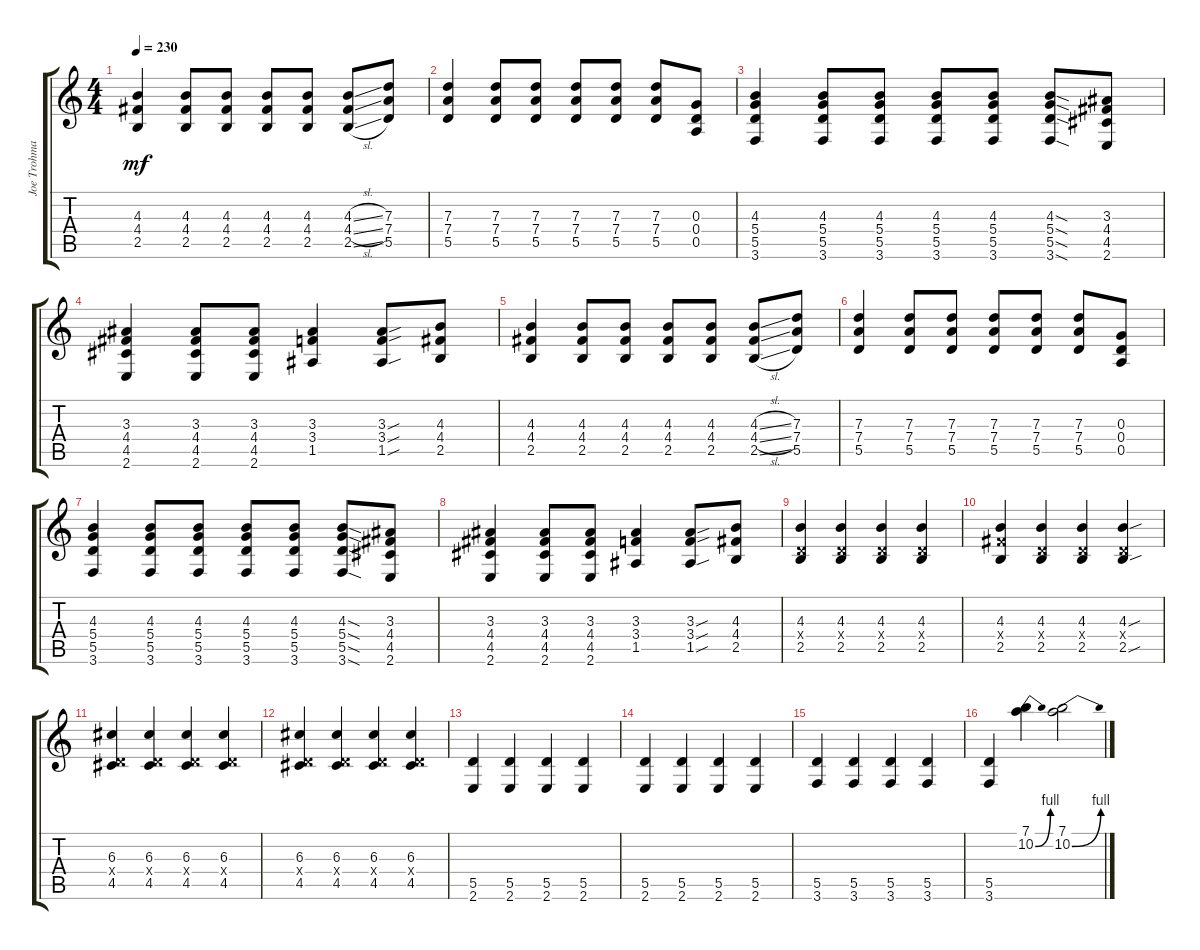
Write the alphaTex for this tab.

\track ("Joe Trohman" "Joe Trohma") {instrument distortionguitar}
\staff {score tabs}
\tuning (E4 B3 G3 D3 A2 D2) {hide}
\ts (4 4)
\tempo 230
\clef g2
\ks c
(4.3 4.4 2.5).4{dy mf} (4.3 4.4 2.5).8 (4.3 4.4 2.5).8 (4.3 4.4 2.5).8 (4.3 4.4 2.5).8 (4.3{sl} 4.4{sl} 2.5{sl}).8 (7.3 7.4 5.5).8 |
(7.3 7.4 5.5).4 (7.3 7.4 5.5).8 (7.3 7.4 5.5).8 (7.3 7.4 5.5).8 (7.3 7.4 5.5).8 (7.3 7.4 5.5).8 (0.3 0.4 0.5).8 |
(4.3 5.4 5.5 3.6).4 (4.3 5.4 5.5 3.6).8 (4.3 5.4 5.5 3.6).8 (4.3 5.4 5.5 3.6).8 (4.3 5.4 5.5 3.6).8 (4.3{sod} 5.4{sod} 5.5{sod} 3.6{sod}).8 (3.3 4.4 4.5 2.6).8 |
(3.3 4.4 4.5 2.6).4 (3.3 4.4 4.5 2.6).8 (3.3 4.4 4.5 2.6).8 (3.3 3.4 1.5).4 (3.3{sou} 3.4{sou} 1.5{sou}).8 (4.3 4.4 2.5).8 |
(4.3 4.4 2.5).4 (4.3 4.4 2.5).8 (4.3 4.4 2.5).8 (4.3 4.4 2.5).8 (4.3 4.4 2.5).8 (4.3{sl} 4.4{sl} 2.5{sl}).8 (7.3 7.4 5.5).8 |
(7.3 7.4 5.5).4 (7.3 7.4 5.5).8 (7.3 7.4 5.5).8 (7.3 7.4 5.5).8 (7.3 7.4 5.5).8 (7.3 7.4 5.5).8 (0.3 0.4 0.5).8 |
(4.3 5.4 5.5 3.6).4 (4.3 5.4 5.5 3.6).8 (4.3 5.4 5.5 3.6).8 (4.3 5.4 5.5 3.6).8 (4.3 5.4 5.5 3.6).8 (4.3{sod} 5.4{sod} 5.5{sod} 3.6{sod}).8 (3.3 4.4 4.5 2.6).8 |
(3.3 4.4 4.5 2.6).4 (3.3 4.4 4.5 2.6).8 (3.3 4.4 4.5 2.6).8 (3.3 3.4 1.5).4 (3.3{sou} 3.4{sou} 1.5{sou}).8 (4.3 4.4 2.5).8 |
(4.3 0.4{x} 2.5).4 (4.3 0.4{x} 2.5).4 (4.3 0.4{x} 2.5).4 (4.3 0.4{x} 2.5).4 |
(4.3 4.4{x} 2.5).4 (4.3 0.4{x} 2.5).4 (4.3 0.4{x} 2.5).4 (4.3{sou} 0.4{x} 2.5{sou}).4 |
(6.3 0.4{x} 4.5).4 (6.3 0.4{x} 4.5).4 (6.3 0.4{x} 4.5).4 (6.3 0.4{x} 4.5).4 |
(6.3 0.4{x} 4.5).4 (6.3 0.4{x} 4.5).4 (6.3 0.4{x} 4.5).4 (6.3 0.4{x} 4.5).4 |
(5.5 2.6).4 (5.5 2.6).4 (5.5 2.6).4 (5.5 2.6).4 |
(5.5 2.6).4 (5.5 2.6).4 (5.5 2.6).4 (5.5 2.6).4 |
(5.5 3.6).4 (5.5 3.6).4 (5.5 3.6).4 (5.5 3.6).4 |
(5.5 3.6).4 (7.1 10.2{be (bend 0 0 60 4)}).4 (7.1 10.2{be (bend 0 0 60 4)}).2
